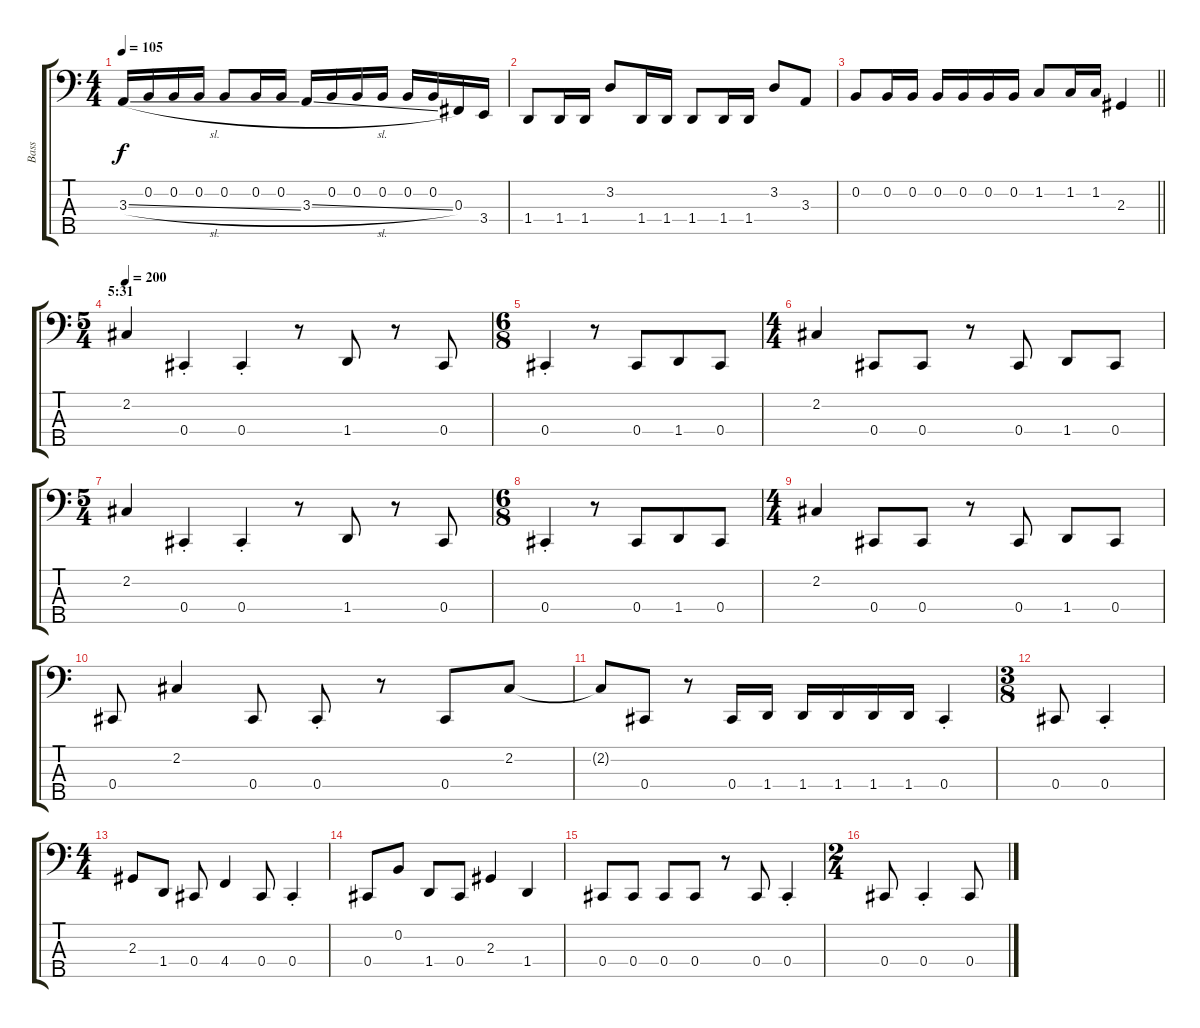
\track ("Bass" "Bass") {instrument electricbassfinger}
\staff {score tabs}
\tuning (E2 B1 Gb1 Db1 G0) {hide}
\ts (4 4)
\tempo 105
\clef f4
\ks c
3.3{sl}.16{dy f} 0.2.16 0.2.16 0.2.16 0.2.8 0.2.16 0.2.16 3.3{sl}.16 0.2.16 0.2.16 0.2.16 0.2.16 0.2.16 0.3.16 3.4.16 |
1.4.8 1.4.16 1.4.16 3.2.8 1.4.16 1.4.16 1.4.8 1.4.16 1.4.16 3.2.8 3.3.8 |
\barLineRight lightlight
0.2.8 0.2.16 0.2.16 0.2.16 0.2.16 0.2.16 0.2.16 1.2.8 1.2.16 1.2.16 2.3.4 |
\ts (5 4)
\section ("" "5:31")
\tempo 200
2.2.4 0.4{st}.4 0.4{st}.4 r.8 1.4.8 r.8 0.4.8 |
\ts (6 8)
0.4{st}.4 r.8 0.4.8 1.4.8 0.4.8 |
\ts (4 4)
2.2.4 0.4.8 0.4.8 r.8 0.4.8 1.4.8 0.4.8 |
\ts (5 4)
2.2.4 0.4{st}.4 0.4{st}.4 r.8 1.4.8 r.8 0.4.8 |
\ts (6 8)
0.4{st}.4 r.8 0.4.8 1.4.8 0.4.8 |
\ts (4 4)
2.2.4 0.4.8 0.4.8 r.8 0.4.8 1.4.8 0.4.8 |
0.4.8 2.2.4 0.4.8 0.4{st}.8 r.8 0.4.8 2.2.8 |
2.2{t}.8 0.4.8 r.8 0.4.16 1.4.16 1.4.16 1.4.16 1.4.16 1.4.16 0.4{st}.4 |
\ts (3 8)
0.4.8 0.4{st}.4 |
\ts (4 4)
2.3.8 1.4.8 0.4.8 4.4.4 0.4.8 0.4{st}.4 |
0.4.8 0.2.8 1.4.8 0.4.8 2.3.4 1.4.4 |
0.4.8 0.4.8 0.4.8 0.4.8 r.8 0.4.8 0.4{st}.4 |
\ts (2 4)
0.4.8 0.4{st}.4 0.4.8
